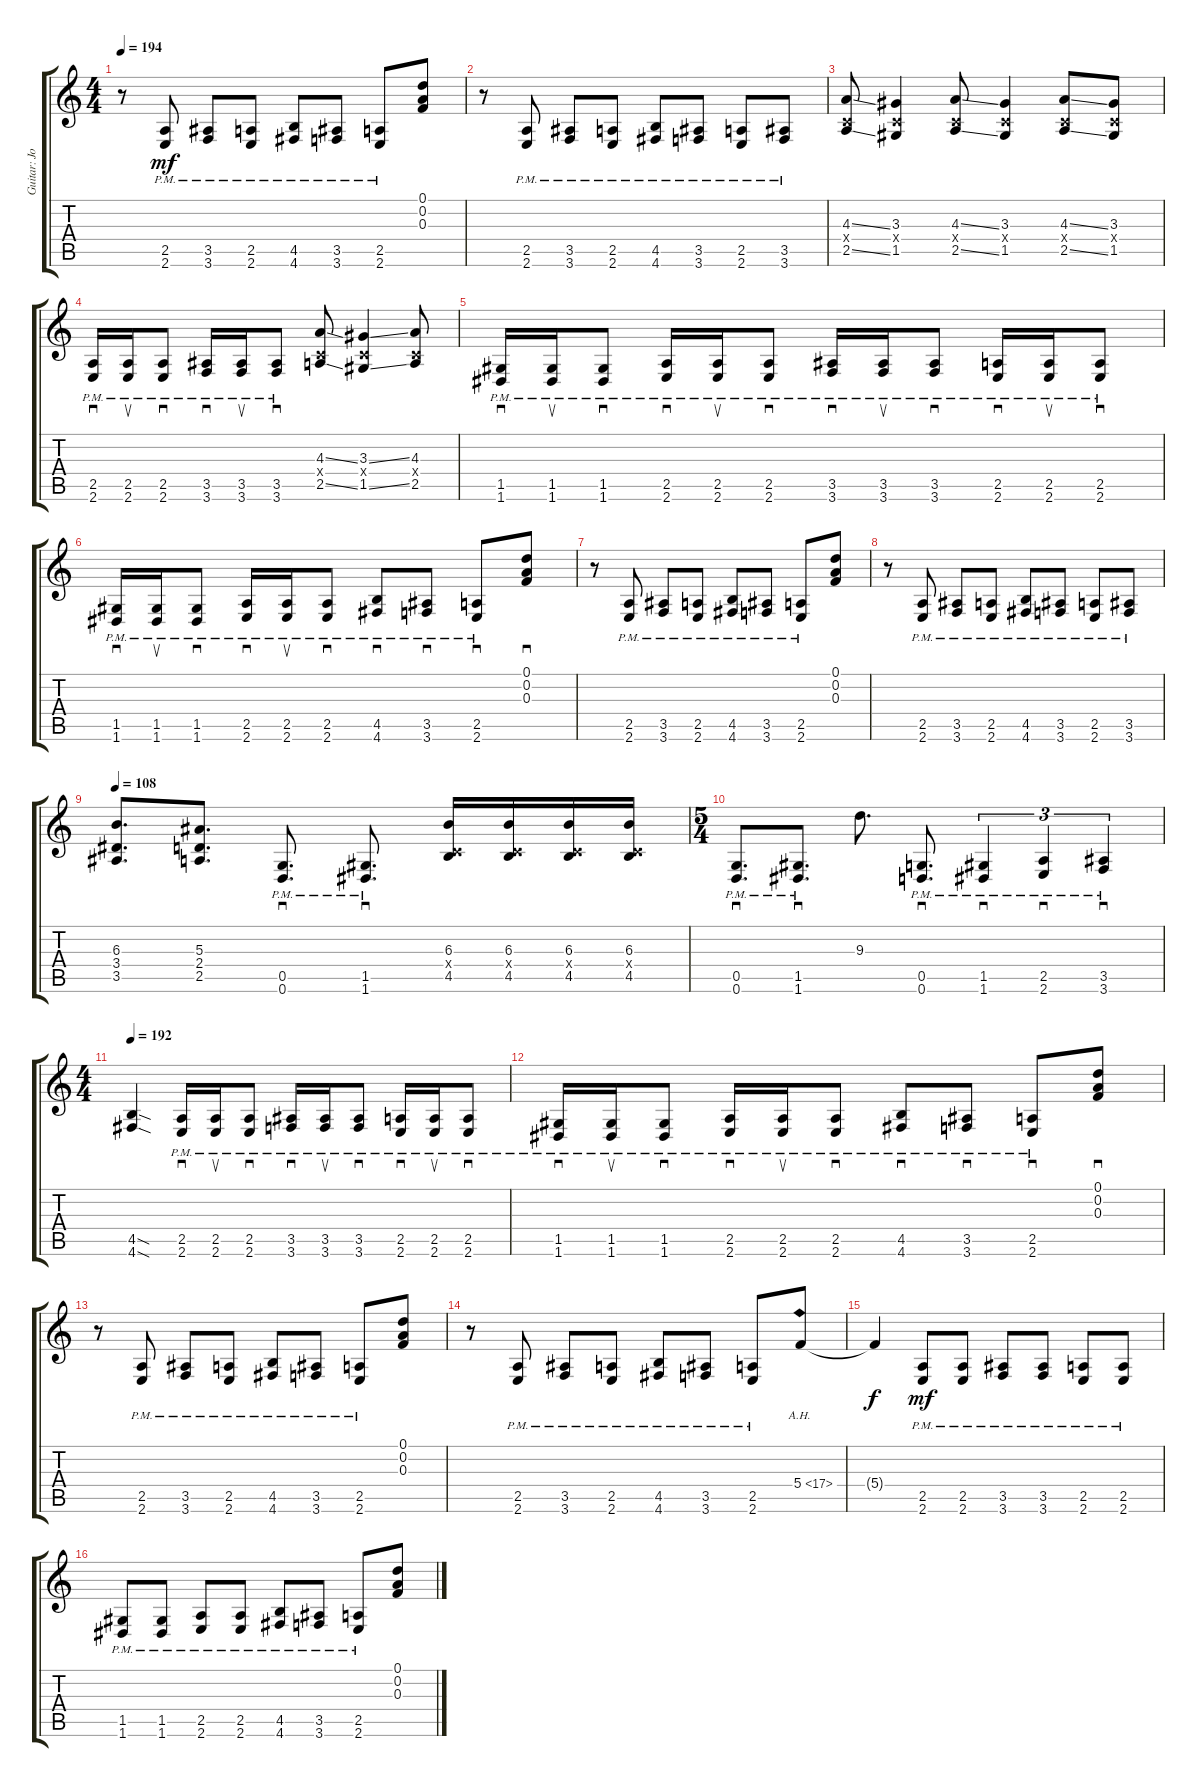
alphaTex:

\track ("Guitar: Joe Duplantier" "Guitar: Jo") {instrument overdrivenguitar}
\staff {score tabs}
\tuning (D4 A3 F3 C3 G2 D2) {hide}
\ts (4 4)
\tempo 194
\clef g2
\ks c
r.8{dy mf} (2.5{pm} 2.6{pm}).8 (3.5{pm} 3.6{pm}).8 (2.5{pm} 2.6{pm}).8 (4.5{pm} 4.6{pm}).8 (3.5{pm} 3.6{pm}).8 (2.5{pm} 2.6{pm}).8 (0.1 0.2 0.3).8 |
r.8 (2.5{pm} 2.6{pm}).8 (3.5{pm} 3.6{pm}).8 (2.5{pm} 2.6{pm}).8 (4.5{pm} 4.6{pm}).8 (3.5{pm} 3.6{pm}).8 (2.5{pm} 2.6{pm}).8 (3.5{pm} 3.6{pm}).8 |
(4.3{ss} 0.4{x} 2.5{ss}).8 (3.3 0.4{x} 1.5).4 (4.3{ss} 0.4{x} 2.5{ss}).8 (3.3 0.4{x} 1.5).4 (4.3{ss} 0.4{x} 2.5{ss}).8 (3.3 0.4{x} 1.5).8 |
(2.5{pm} 2.6{pm}).16{sd} (2.5{pm} 2.6{pm}).16{su} (2.5{pm} 2.6{pm}).8{sd} (3.5{pm} 3.6{pm}).16{sd} (3.5{pm} 3.6{pm}).16{su} (3.5{pm} 3.6{pm}).8{sd} (4.3{ss} 0.4{x} 2.5{ss}).8 (3.3{ss} 0.4{x} 1.5{ss}).4 (4.3 0.4{x} 2.5).8 |
(1.5{pm} 1.6{pm}).16{sd} (1.5{pm} 1.6{pm}).16{su} (1.5{pm} 1.6{pm}).8{sd} (2.5{pm} 2.6{pm}).16{sd} (2.5{pm} 2.6{pm}).16{su} (2.5{pm} 2.6{pm}).8{sd} (3.5{pm} 3.6{pm}).16{sd} (3.5{pm} 3.6{pm}).16{su} (3.5{pm} 3.6{pm}).8{sd} (2.5{pm} 2.6{pm}).16{sd} (2.5{pm} 2.6{pm}).16{su} (2.5{pm} 2.6{pm}).8{sd} |
(1.5{pm} 1.6{pm}).16{sd} (1.5{pm} 1.6{pm}).16{su} (1.5{pm} 1.6{pm}).8{sd} (2.5{pm} 2.6{pm}).16{sd} (2.5{pm} 2.6{pm}).16{su} (2.5{pm} 2.6{pm}).8{sd} (4.5{pm} 4.6{pm}).8{sd} (3.5{pm} 3.6{pm}).8{sd} (2.5{pm} 2.6{pm}).8{sd} (0.1 0.2 0.3).8{sd} |
r.8 (2.5{pm} 2.6{pm}).8 (3.5{pm} 3.6{pm}).8 (2.5{pm} 2.6{pm}).8 (4.5{pm} 4.6{pm}).8 (3.5{pm} 3.6{pm}).8 (2.5{pm} 2.6{pm}).8 (0.1 0.2 0.3).8 |
r.8 (2.5{pm} 2.6{pm}).8 (3.5{pm} 3.6{pm}).8 (2.5{pm} 2.6{pm}).8 (4.5{pm} 4.6{pm}).8 (3.5{pm} 3.6{pm}).8 (2.5{pm} 2.6{pm}).8 (3.5{pm} 3.6{pm}).8 |
\tempo 108
(6.3 3.4 3.5).8{d} (5.3 2.4 2.5).8{d} (0.5{pm} 0.6{pm}).8{d sd} (1.5{pm} 1.6{pm}).8{d sd} (6.3 0.4{x} 4.5).16 (6.3 0.4{x} 4.5).16 (6.3 0.4{x} 4.5).16 (6.3 0.4{x} 4.5).16 |
\ts (5 4)
(0.5{pm} 0.6{pm}).8{d sd} (1.5{pm} 1.6{pm}).8{d sd} 9.3.8{d} (0.5{pm} 0.6{pm}).8{d sd} (1.5{pm} 1.6{pm}).4{sd tu (3 2)} (2.5{pm} 2.6{pm}).4{sd tu (3 2)} (3.5{pm} 3.6{pm}).4{sd tu (3 2)} |
\ts (4 4)
\tempo 192
(4.5{sod} 4.6{sod}).4 (2.5{pm} 2.6{pm}).16{sd} (2.5{pm} 2.6{pm}).16{su} (2.5{pm} 2.6{pm}).8{sd} (3.5{pm} 3.6{pm}).16{sd} (3.5{pm} 3.6{pm}).16{su} (3.5{pm} 3.6{pm}).8{sd} (2.5{pm} 2.6{pm}).16{sd} (2.5{pm} 2.6{pm}).16{su} (2.5{pm} 2.6{pm}).8{sd} |
(1.5{pm} 1.6{pm}).16{sd} (1.5{pm} 1.6{pm}).16{su} (1.5{pm} 1.6{pm}).8{sd} (2.5{pm} 2.6{pm}).16{sd} (2.5{pm} 2.6{pm}).16{su} (2.5{pm} 2.6{pm}).8{sd} (4.5{pm} 4.6{pm}).8{sd} (3.5{pm} 3.6{pm}).8{sd} (2.5{pm} 2.6{pm}).8{sd} (0.1 0.2 0.3).8{sd} |
r.8 (2.5{pm} 2.6{pm}).8 (3.5{pm} 3.6{pm}).8 (2.5{pm} 2.6{pm}).8 (4.5{pm} 4.6{pm}).8 (3.5{pm} 3.6{pm}).8 (2.5{pm} 2.6{pm}).8 (0.1 0.2 0.3).8 |
r.8 (2.5{pm} 2.6{pm}).8 (3.5{pm} 3.6{pm}).8 (2.5{pm} 2.6{pm}).8 (4.5{pm} 4.6{pm}).8 (3.5{pm} 3.6{pm}).8 (2.5{pm} 2.6{pm}).8 5.4{ah 12}.8 |
5.4{t}.4{dy f} (2.5{pm} 2.6{pm}).8{dy mf} (2.5{pm} 2.6{pm}).8 (3.5{pm} 3.6{pm}).8 (3.5{pm} 3.6{pm}).8 (2.5{pm} 2.6{pm}).8 (2.5{pm} 2.6{pm}).8 |
(1.5{pm} 1.6{pm}).8 (1.5{pm} 1.6{pm}).8 (2.5{pm} 2.6{pm}).8 (2.5{pm} 2.6{pm}).8 (4.5{pm} 4.6{pm}).8 (3.5{pm} 3.6{pm}).8 (2.5{pm} 2.6{pm}).8 (0.1 0.2 0.3).8
